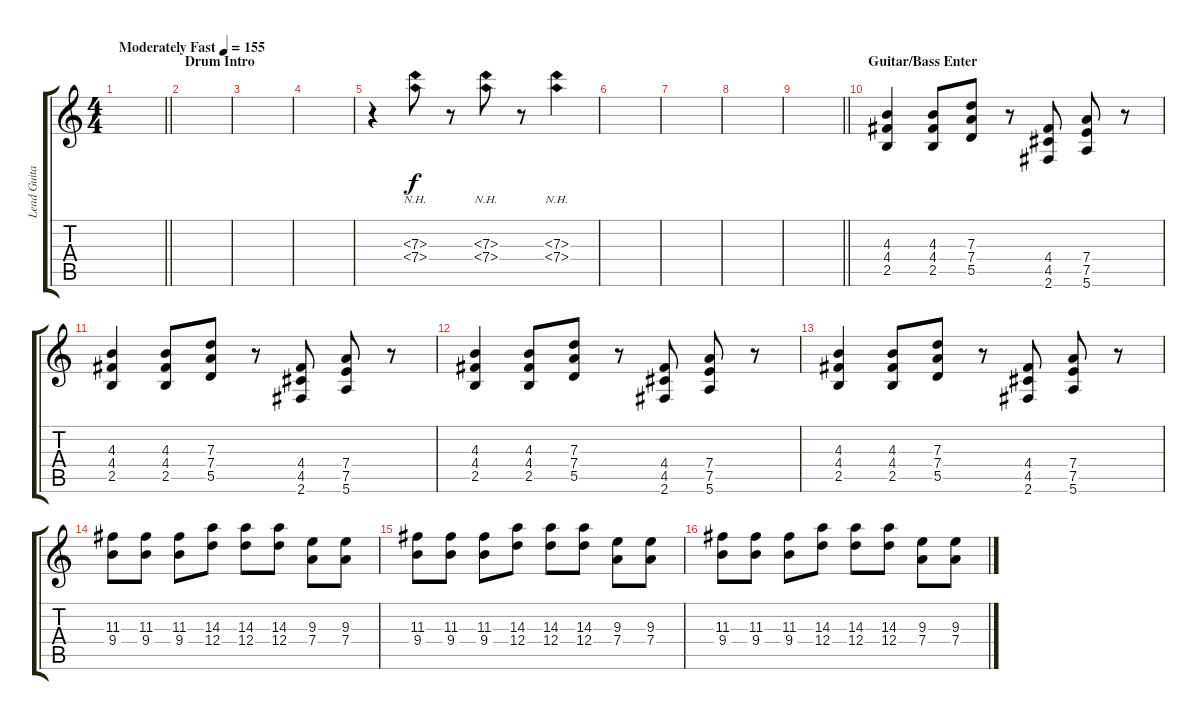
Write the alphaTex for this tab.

\track ("Lead Guitar" "Lead Guita") {instrument distortionguitar}
\staff {score tabs}
\tuning (E4 B3 G3 D3 A2 E2) {hide}
\ts (4 4)
\tempo (155 "Moderately Fast")
\clef g2
\barLineRight lightlight
\ks c
|
\section ("" "Drum Intro")
|
|
|
r.4 (7.3{nh} 7.4{nh}).8 r.8 (7.3{nh} 7.4{nh}).8 r.8 (7.3{nh} 7.4{nh}).4 |
|
|
|
\barLineRight lightlight
|
\section ("" "Guitar/Bass Enter")
(4.3 4.4 2.5).4 (4.3 4.4 2.5).8 (7.3 7.4 5.5).8 r.8 (4.4 4.5 2.6).8 (7.4 7.5 5.6).8 r.8 |
(4.3 4.4 2.5).4 (4.3 4.4 2.5).8 (7.3 7.4 5.5).8 r.8 (4.4 4.5 2.6).8 (7.4 7.5 5.6).8 r.8 |
(4.3 4.4 2.5).4 (4.3 4.4 2.5).8 (7.3 7.4 5.5).8 r.8 (4.4 4.5 2.6).8 (7.4 7.5 5.6).8 r.8 |
(4.3 4.4 2.5).4 (4.3 4.4 2.5).8 (7.3 7.4 5.5).8 r.8 (4.4 4.5 2.6).8 (7.4 7.5 5.6).8 r.8 |
(11.3 9.4).8 (11.3 9.4).8 (11.3 9.4).8 (14.3 12.4).8 (14.3 12.4).8 (14.3 12.4).8 (9.3 7.4).8 (9.3 7.4).8 |
(11.3 9.4).8 (11.3 9.4).8 (11.3 9.4).8 (14.3 12.4).8 (14.3 12.4).8 (14.3 12.4).8 (9.3 7.4).8 (9.3 7.4).8 |
(11.3 9.4).8 (11.3 9.4).8 (11.3 9.4).8 (14.3 12.4).8 (14.3 12.4).8 (14.3 12.4).8 (9.3 7.4).8 (9.3 7.4).8
